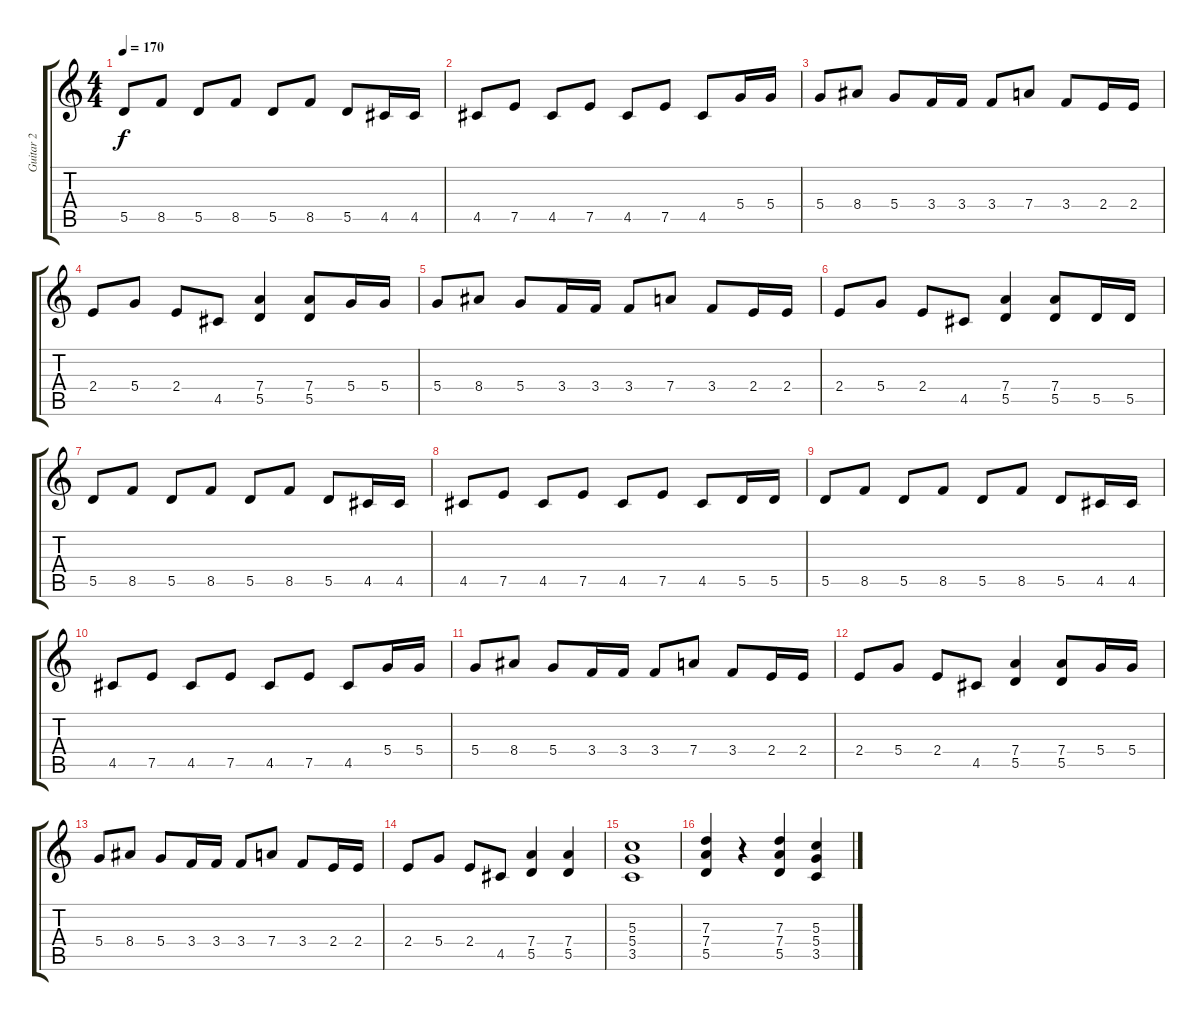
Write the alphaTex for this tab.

\track ("Guitar 2" "Guitar 2") {instrument distortionguitar}
\staff {score tabs}
\tuning (E4 B3 G3 D3 A2 E2) {hide}
\ts (4 4)
\tempo 170
\clef g2
\ks c
5.5.8{dy f} 8.5.8 5.5.8 8.5.8 5.5.8 8.5.8 5.5.8 4.5.16 4.5.16 |
4.5.8 7.5.8 4.5.8 7.5.8 4.5.8 7.5.8 4.5.8 5.4.16 5.4.16 |
5.4.8 8.4.8 5.4.8 3.4.16 3.4.16 3.4.8 7.4.8 3.4.8 2.4.16 2.4.16 |
2.4.8 5.4.8 2.4.8 4.5.8 (7.4 5.5).4 (7.4 5.5).8 5.4.16 5.4.16 |
5.4.8 8.4.8 5.4.8 3.4.16 3.4.16 3.4.8 7.4.8 3.4.8 2.4.16 2.4.16 |
2.4.8 5.4.8 2.4.8 4.5.8 (7.4 5.5).4 (7.4 5.5).8 5.5.16 5.5.16 |
5.5.8 8.5.8 5.5.8 8.5.8 5.5.8 8.5.8 5.5.8 4.5.16 4.5.16 |
4.5.8 7.5.8 4.5.8 7.5.8 4.5.8 7.5.8 4.5.8 5.5.16 5.5.16 |
5.5.8 8.5.8 5.5.8 8.5.8 5.5.8 8.5.8 5.5.8 4.5.16 4.5.16 |
4.5.8 7.5.8 4.5.8 7.5.8 4.5.8 7.5.8 4.5.8 5.4.16 5.4.16 |
5.4.8 8.4.8 5.4.8 3.4.16 3.4.16 3.4.8 7.4.8 3.4.8 2.4.16 2.4.16 |
2.4.8 5.4.8 2.4.8 4.5.8 (7.4 5.5).4 (7.4 5.5).8 5.4.16 5.4.16 |
5.4.8 8.4.8 5.4.8 3.4.16 3.4.16 3.4.8 7.4.8 3.4.8 2.4.16 2.4.16 |
2.4.8 5.4.8 2.4.8 4.5.8 (7.4 5.5).4 (7.4 5.5).4 |
\section ("" "")
(5.3 5.4 3.5).1 |
(7.3 7.4 5.5).4 r.4 (7.3 7.4 5.5).4 (5.3 5.4 3.5).4
